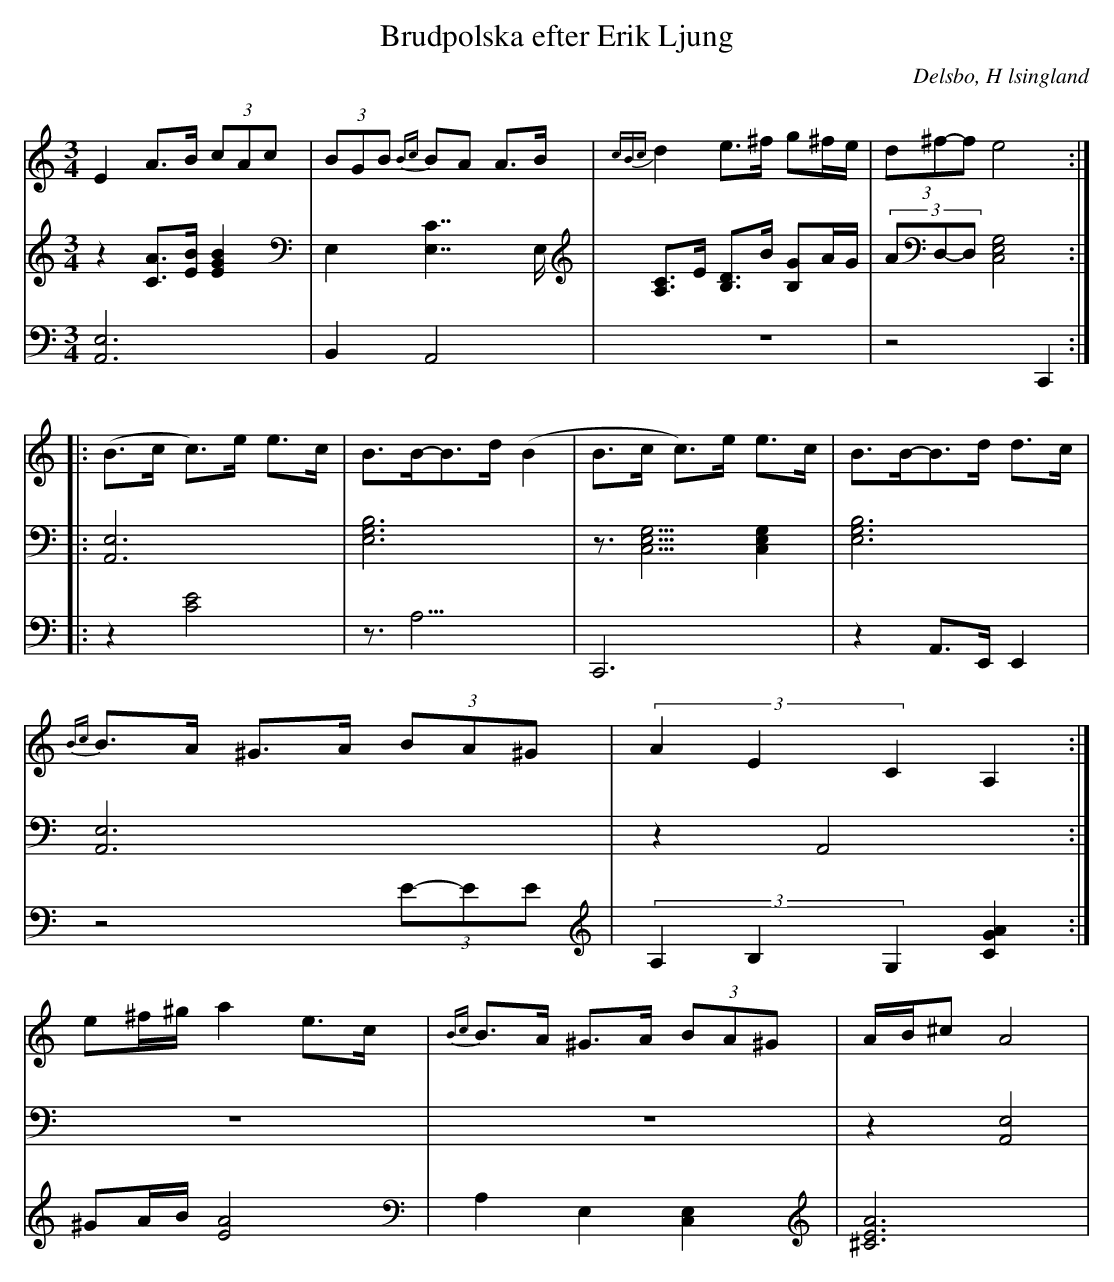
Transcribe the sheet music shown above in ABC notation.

X:1
T: Brudpolska efter Erik Ljung
Q: 105
O: Delsbo, H lsingland
M: 3/4
L: 1/8
K: Am
V:1
V:2
V:3 =Merge
V:1
E2 A>B (3cAc| (3BGB {Bc}BA A>B|{cBc}d2 e>^f g^f/e/|(3d^f-f e4 :|
|:(B>c c)>e e>c|B>B-B>d (B2|B>c c)>e e>c|B>B-B>d d>c|
{Bc}B>A ^G>A (3BA^G|(3A2E2C2 A,2:|
e^f/^g/ a2 e>c|{Bc}B>A ^G>A (3BA^G|A/B/^c A4|
V:2
z2 [AC]>[BE] [B2E2G2]|E,2 [C7/2E,7/2]E,/|[A,C]>E [B,D]>B [B,G]A/G/|(3AD,-D, [E,4G,4C,4]:|
|:[A,,6E,6]|[E,6G,6B,6]|z3/2[E,5/2G,5/2C,5/2] [E,2G,2C,2]|[E,6G,6B,6]|
[A,,6E,6]|z2 A,,4:|
z6|z6|z2 [A,,4E,4]|
V:3
[A,,6E,6]|B,,2 A,,4|z6|z4  C,,2:|
|:z2 [C4E4]|z3<A,3|C,,6|z2 A,,>E,, E,,2|
z4 (3E-EE|(3A,2B,2G,2 [G2A2C2]:|
^GA/B/ [A4E4]|A,2 E,2 [C,2E,2]|[A6^C6E6]|
